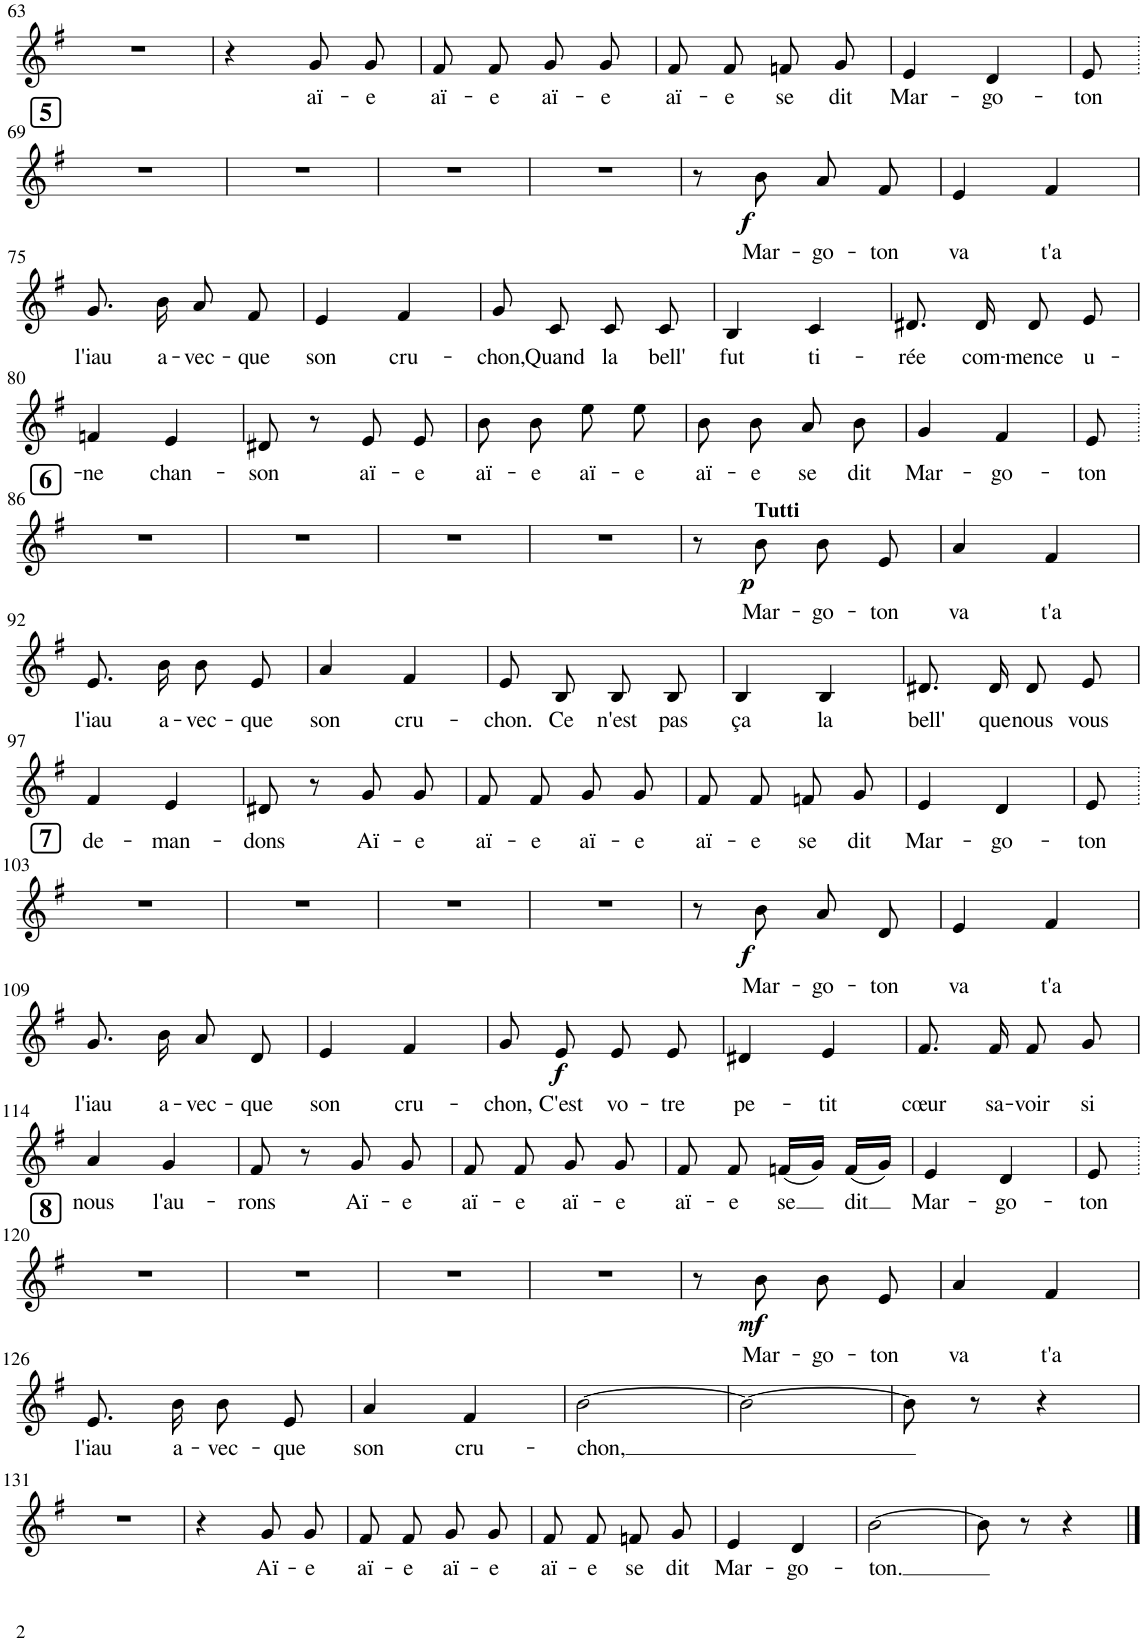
**kern	**text	**dynam
*part1	*part1	*part1
*staff1	*staff1	*staff1
*I"MEZZOS	*	*
*I'M	*	*
!!LO:PB:g=z
*clefG2	*	*
*k[f#]	*	*
*M2/4	*	*
=63	=63	=63
2r	.	.
=64	=64	=64
4r	.	.
!	!LO:LY:b	!
8g/	aï-	.
!	!LO:LY:b	!
8g/	-e	.
=65	=65	=65
!	!LO:LY:b	!
8f#/	aï-	.
!	!LO:LY:b	!
8f#/	-e	.
!	!LO:LY:b	!
8g/	aï-	.
!	!LO:LY:b	!
8g/	-e	.
=66	=66	=66
!	!LO:LY:b	!
8f#/	aï-	.
!	!LO:LY:b	!
8f#/	-e	.
!	!LO:LY:b	!
8fn/	se	.
!	!LO:LY:b	!
8g/	dit	.
=67	=67	=67
!	!LO:LY:b	!
4e/	Mar-	.
!	!LO:LY:b	!
4d/	-go-	.
=68	=68	=68
!	!LO:LY:b	!
8e/	-ton	.
!!LO:LB:g=z
!!LO:REH:place=s1:a:B:cj:fs=14:t=5
=69.	=69.	=69.
2r	.	.
=70	=70	=70
2r	.	.
=71	=71	=71
2r	.	.
=72	=72	=72
2r	.	.
=73	=73	=73
8r	.	.
!	!LO:LY:b	!LO:DY:b
8b\	Mar-	f
!	!LO:LY:b	!
8a/	-go-	.
!	!LO:LY:b	!
8f#/	-ton	.
=74	=74	=74
!	!LO:LY:b	!
4e/	va	.
!	!LO:LY:b	!
4f#/	t'a	.
!!LO:LB:g=z
=75	=75	=75
!	!LO:LY:b	!
8.g/	l'iau	.
!	!LO:LY:b	!
16b\	a-	.
!	!LO:LY:b	!
8a/	-vec-	.
!	!LO:LY:b	!
8f#/	-que	.
=76	=76	=76
!	!LO:LY:b	!
4e/	son	.
!	!LO:LY:b	!
4f#/	cru-	.
=77	=77	=77
!	!LO:LY:b	!
8g/	-chon,	.
!	!LO:LY:b	!
8c/	Quand	.
!	!LO:LY:b	!
8c/	la	.
!	!LO:LY:b	!
8c/	bell'	.
=78	=78	=78
!	!LO:LY:b	!
4B/	fut	.
!	!LO:LY:b	!
4c/	ti-	.
=79	=79	=79
!	!LO:LY:b	!
8.d#X/	-rée	.
!	!LO:LY:b	!
16d#/	com-	.
!	!LO:LY:b	!
8d#/	-mence	.
!	!LO:LY:b	!
8e/	u-	.
!!LO:LB:g=z
=80	=80	=80
!	!LO:LY:b	!
4fn/	-ne	.
!	!LO:LY:b	!
4e/	chan-	.
=81	=81	=81
!	!LO:LY:b	!
8d#X/	-son	.
8r	.	.
!	!LO:LY:b	!
8e/	aï-	.
!	!LO:LY:b	!
8e/	-e	.
=82	=82	=82
!	!LO:LY:b	!
8b\	aï-	.
!	!LO:LY:b	!
8b\	-e	.
!	!LO:LY:b	!
8ee\	aï-	.
!	!LO:LY:b	!
8ee\	-e	.
=83	=83	=83
!	!LO:LY:b	!
8b\	aï-	.
!	!LO:LY:b	!
8b\	-e	.
!	!LO:LY:b	!
8a/	se	.
!	!LO:LY:b	!
8b\	dit	.
=84	=84	=84
!	!LO:LY:b	!
4g/	Mar-	.
!	!LO:LY:b	!
4f#/	-go-	.
=85	=85	=85
!	!LO:LY:b	!
8e/	-ton	.
!!LO:LB:g=z
!!LO:REH:place=s1:a:B:cj:fs=14:t=6
=86.	=86.	=86.
2r	.	.
=87	=87	=87
2r	.	.
=88	=88	=88
2r	.	.
=89	=89	=89
2r	.	.
=90	=90	=90
8r	.	.
!LO:TX:a:B:t=Tutti	!	!
!	!LO:LY:b	!LO:DY:b
8b\	Mar-	p
!	!LO:LY:b	!
8b\	-go-	.
!	!LO:LY:b	!
8e/	-ton	.
=91	=91	=91
!	!LO:LY:b	!
4a/	va	.
!	!LO:LY:b	!
4f#/	t'a	.
!!LO:LB:g=z
=92	=92	=92
!	!LO:LY:b	!
8.e/	l'iau	.
!	!LO:LY:b	!
16b\	a-	.
!	!LO:LY:b	!
8b\	-vec-	.
!	!LO:LY:b	!
8e/	-que	.
=93	=93	=93
!	!LO:LY:b	!
4a/	son	.
!	!LO:LY:b	!
4f#/	cru-	.
=94	=94	=94
!	!LO:LY:b	!
8e/	-chon.	.
!	!LO:LY:b	!
8B/	Ce	.
!	!LO:LY:b	!
8B/	n'est	.
!	!LO:LY:b	!
8B/	pas	.
=95	=95	=95
!	!LO:LY:b	!
4B/	ça	.
!	!LO:LY:b	!
4B/	la	.
=96	=96	=96
!	!LO:LY:b	!
8.d#X/	bell'	.
!	!LO:LY:b	!
16d#/	que	.
!	!LO:LY:b	!
8d#/	nous	.
!	!LO:LY:b	!
8e/	vous	.
!!LO:LB:g=z
=97	=97	=97
!	!LO:LY:b	!
4f#/	de-	.
!	!LO:LY:b	!
4e/	-man-	.
=98	=98	=98
!	!LO:LY:b	!
8d#X/	-dons	.
8r	.	.
!	!LO:LY:b	!
8g/	Aï-	.
!	!LO:LY:b	!
8g/	-e	.
=99	=99	=99
!	!LO:LY:b	!
8f#/	aï-	.
!	!LO:LY:b	!
8f#/	-e	.
!	!LO:LY:b	!
8g/	aï-	.
!	!LO:LY:b	!
8g/	-e	.
=100	=100	=100
!	!LO:LY:b	!
8f#/	aï-	.
!	!LO:LY:b	!
8f#/	-e	.
!	!LO:LY:b	!
8fn/	se	.
!	!LO:LY:b	!
8g/	dit	.
=101	=101	=101
!	!LO:LY:b	!
4e/	Mar-	.
!	!LO:LY:b	!
4d/	-go-	.
=102	=102	=102
!	!LO:LY:b	!
8e/	-ton	.
!!LO:LB:g=z
!!LO:REH:place=s1:a:B:cj:fs=14:t=7
=103.	=103.	=103.
2r	.	.
=104	=104	=104
2r	.	.
=105	=105	=105
2r	.	.
=106	=106	=106
2r	.	.
=107	=107	=107
8r	.	.
!	!LO:LY:b	!LO:DY:b
8b\	Mar-	f
!	!LO:LY:b	!
8a/	-go-	.
!	!LO:LY:b	!
8d/	-ton	.
=108	=108	=108
!	!LO:LY:b	!
4e/	va	.
!	!LO:LY:b	!
4f#/	t'a	.
!!LO:LB:g=z
=109	=109	=109
!	!LO:LY:b	!
8.g/	l'iau	.
!	!LO:LY:b	!
16b\	a-	.
!	!LO:LY:b	!
8a/	-vec-	.
!	!LO:LY:b	!
8d/	-que	.
=110	=110	=110
!	!LO:LY:b	!
4e/	son	.
!	!LO:LY:b	!
4f#/	cru-	.
=111	=111	=111
!	!LO:LY:b	!
8g/	-chon,	.
!	!LO:LY:b	!LO:DY:b
8e/	C'est	f
!	!LO:LY:b	!
8e/	vo-	.
!	!LO:LY:b	!
8e/	-tre	.
=112	=112	=112
!	!LO:LY:b	!
4d#X/	pe-	.
!	!LO:LY:b	!
4e/	-tit	.
=113	=113	=113
!	!LO:LY:b	!
8.f#/	cœur	.
!	!LO:LY:b	!
16f#/	sa-	.
!	!LO:LY:b	!
8f#/	-voir	.
!	!LO:LY:b	!
8g/	si	.
!!LO:LB:g=z
=114	=114	=114
!	!LO:LY:b	!
4a/	nous	.
!	!LO:LY:b	!
4g/	l'au-	.
=115	=115	=115
!	!LO:LY:b	!
8f#/	-rons	.
8r	.	.
!	!LO:LY:b	!
8g/	Aï-	.
!	!LO:LY:b	!
8g/	-e	.
=116	=116	=116
!	!LO:LY:b	!
8f#/	aï-	.
!	!LO:LY:b	!
8f#/	-e	.
!	!LO:LY:b	!
8g/	aï-	.
!	!LO:LY:b	!
8g/	-e	.
=117	=117	=117
!	!LO:LY:b	!
8f#/	aï-	.
!	!LO:LY:b	!
8f#/	-e	.
!	!LO:LY:b	!
(16fn/LL	se	.
16g/JJ)	.	.
!	!LO:LY:b	!
(16f/LL	dit	.
16g/JJ)	.	.
=118	=118	=118
!	!LO:LY:b	!
4e/	Mar-	.
!	!LO:LY:b	!
4d/	-go-	.
=119	=119	=119
!	!LO:LY:b	!
8e/	-ton	.
!!LO:LB:g=z
!!LO:REH:place=s1:a:B:cj:fs=14:t=8
=120.	=120.	=120.
2r	.	.
=121	=121	=121
2r	.	.
=122	=122	=122
2r	.	.
=123	=123	=123
2r	.	.
=124	=124	=124
8r	.	.
!	!LO:LY:b	!LO:DY:b
8b\	Mar-	mf
!	!LO:LY:b	!
8b\	-go-	.
!	!LO:LY:b	!
8e/	-ton	.
=125	=125	=125
!	!LO:LY:b	!
4a/	va	.
!	!LO:LY:b	!
4f#/	t'a	.
!!LO:LB:g=z
=126	=126	=126
!	!LO:LY:b	!
8.e/	l'iau	.
!	!LO:LY:b	!
16b\	a-	.
!	!LO:LY:b	!
8b\	-vec-	.
!	!LO:LY:b	!
8e/	-que	.
=127	=127	=127
!	!LO:LY:b	!
4a/	son	.
!	!LO:LY:b	!
4f#/	cru-	.
=128	=128	=128
!	!LO:LY:b	!
[2b\	-chon,	.
=129	=129	=129
2b\_	.	.
=130	=130	=130
8b\]	.	.
8r	.	.
4r	.	.
!!LO:LB:g=z
=131	=131	=131
2r	.	.
=132	=132	=132
4r	.	.
!	!LO:LY:b	!
8g/	Aï-	.
!	!LO:LY:b	!
8g/	-e	.
=133	=133	=133
!	!LO:LY:b	!
8f#/	aï-	.
!	!LO:LY:b	!
8f#/	-e	.
!	!LO:LY:b	!
8g/	aï-	.
!	!LO:LY:b	!
8g/	-e	.
=134	=134	=134
!	!LO:LY:b	!
8f#/	aï-	.
!	!LO:LY:b	!
8f#/	-e	.
!	!LO:LY:b	!
8fn/	se	.
!	!LO:LY:b	!
8g/	dit	.
=135	=135	=135
!	!LO:LY:b	!
4e/	Mar-	.
!	!LO:LY:b	!
4d/	-go-	.
=136	=136	=136
!	!LO:LY:b	!
[2b\	-ton.	.
=137	=137	=137
8b\]	.	.
8r	.	.
4r	.	.
==	==	==
*-	*-	*-
